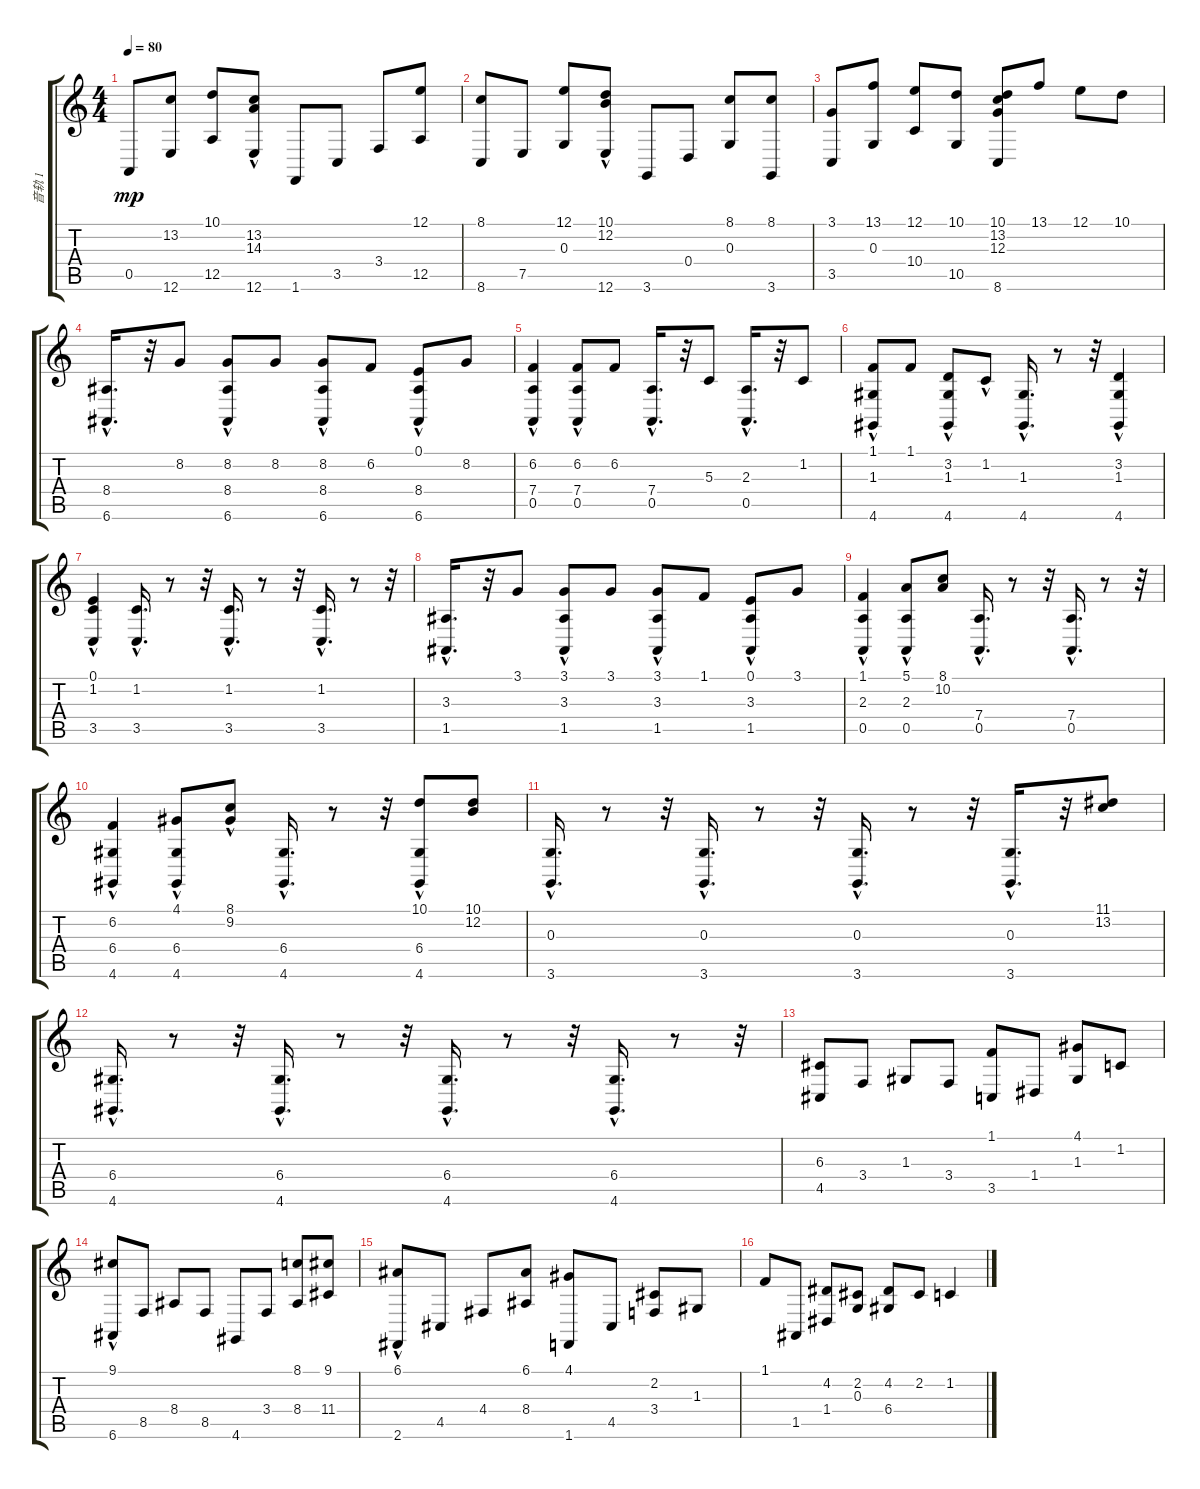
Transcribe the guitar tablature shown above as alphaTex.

\track ("音轨 1" "音轨 1") {instrument pad1newage}
\staff {score tabs}
\tuning (E4 B3 G3 D3 A2 E2) {hide}
\ts (4 4)
\tempo 80
\clef g2
\ks c
0.5.8{dy mp} (13.2 12.6).8 (10.1 12.5).8 (13.2{hac} 14.3{hac} 12.6).8 1.6.8 3.5.8 3.4.8 (12.1 12.5).8 |
(8.1 8.6).8 7.5.8 (12.1 0.3).8 (10.1{hac} 12.2{hac} 12.6).8 3.6.8 0.4.8 (8.1 0.3).8 (8.1 3.6).8 |
(3.1 3.5).8 (13.1 0.3).8 (12.1 10.4).8 (10.1 10.5).8 (10.1 13.2 12.3 8.6).8 13.1.8 12.1.8 10.1.8 |
(8.4{hac} 6.6).16{d} r.32 8.2.8 (8.2 8.4{hac} 6.6).8 8.2.8 (8.2 8.4{hac} 6.6).8 6.2.8 (0.1 8.4{hac} 6.6).8 8.2.8 |
(6.2 7.4{hac} 0.5).4 (6.2 7.4{hac} 0.5).8 6.2.8 (7.4{hac} 0.5).16{d} r.32 5.3.8 (2.3{hac} 0.5).16{d} r.32 1.2.8 |
(1.1 1.3{hac} 4.6).8 1.1.8 (3.2 1.3{hac} 4.6).8 1.2{hac}.8 (1.3{hac} 4.6).16{d} r.8 r.32 (3.2 1.3{hac} 4.6).4 |
(0.1{hac} 1.2{hac} 3.5).4 (1.2{hac} 3.5).16{d} r.8 r.32 (1.2{hac} 3.5).16{d} r.8 r.32 (1.2{hac} 3.5).16{d} r.8 r.32 |
(3.3{hac} 1.5).16{d} r.32 3.1.8 (3.1 3.3{hac} 1.5).8 3.1.8 (3.1 3.3{hac} 1.5).8 1.1.8 (0.1 3.3{hac} 1.5).8 3.1.8 |
(1.1 2.3{hac} 0.5).4 (5.1 2.3{hac} 0.5).8 (8.1 10.2).8 (7.4{hac} 0.5).16{d} r.8 r.32 (7.4{hac} 0.5).16{d} r.8 r.32 |
(6.2 6.4{hac} 4.6).4 (4.1 6.4{hac} 4.6).8 (8.1{hac} 9.2{hac}).8 (6.4{hac} 4.6).16{d} r.8 r.32 (10.1 6.4{hac} 4.6).8 (10.1 12.2).8 |
(0.3{hac} 3.6).16{d} r.8 r.32 (0.3{hac} 3.6).16{d} r.8 r.32 (0.3{hac} 3.6).16{d} r.8 r.32 (0.3{hac} 3.6).16{d} r.32 (11.1 13.2).8 |
(6.4{hac} 4.6).16{d} r.8 r.32 (6.4{hac} 4.6).16{d} r.8 r.32 (6.4{hac} 4.6).16{d} r.8 r.32 (6.4{hac} 4.6).16{d} r.8 r.32 |
(6.3 4.5).8 3.4.8 1.3.8 3.4.8 (1.1 3.5).8 1.4.8 (4.1 1.3).8 1.2.8 |
(9.1{hac} 6.6).8 8.5.8 8.4.8 8.5.8 4.6.8 3.4.8 (8.1 8.4).8 (9.1 11.4).8 |
(6.1{hac} 2.6).8 4.5.8 4.4.8 (6.1 8.4).8 (4.1 1.6).8 4.5.8 (2.2 3.4).8 1.3.8 |
1.1.8 1.5.8 (4.2 1.4).8 (2.2 0.3).8 (4.2 6.4).8 2.2.8 1.2.4
